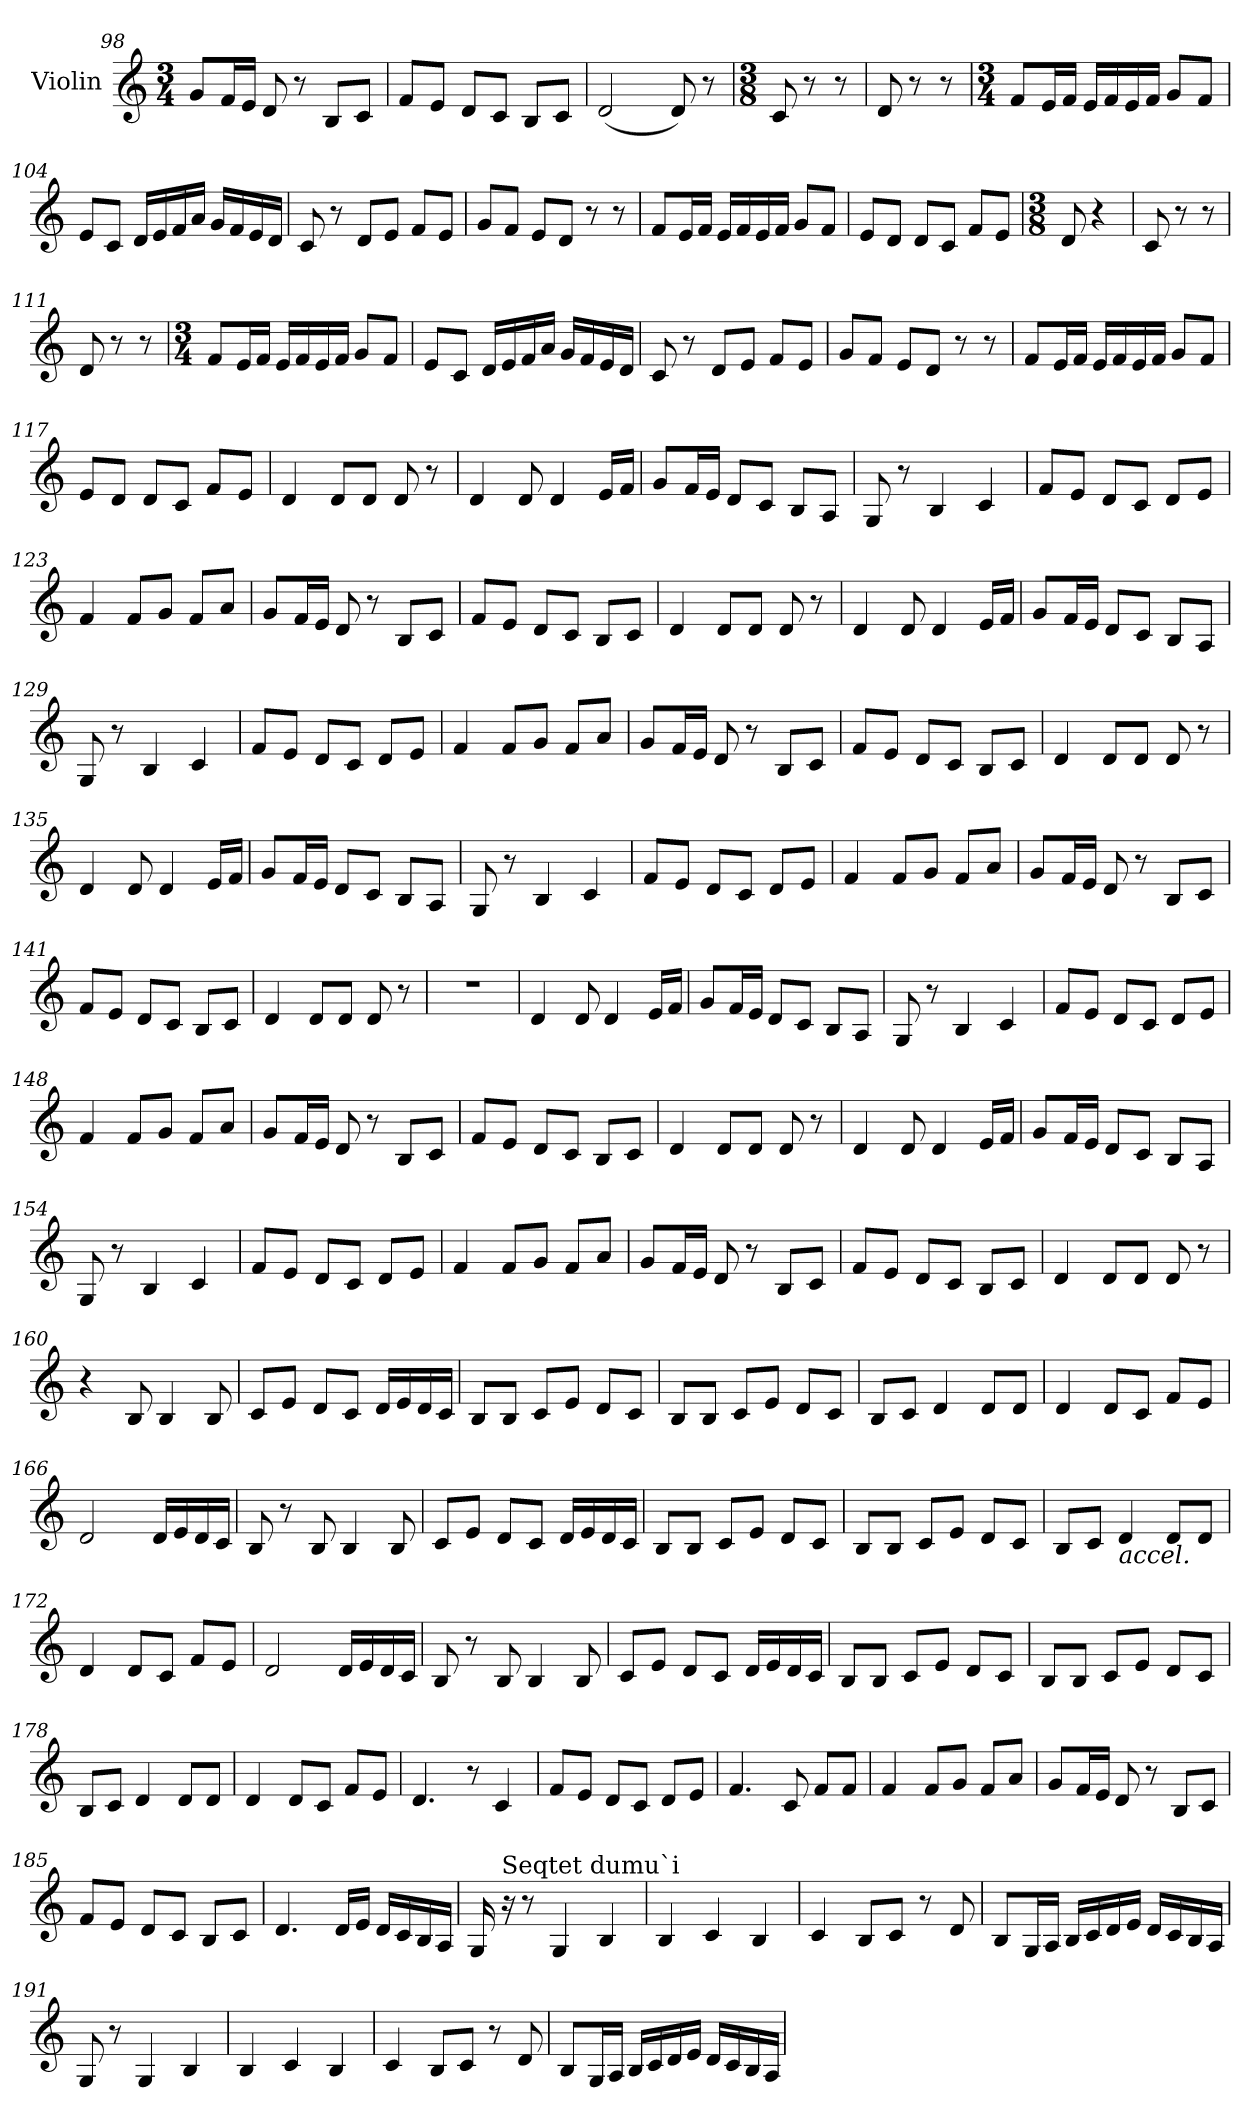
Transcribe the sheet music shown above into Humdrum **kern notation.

**kern
*part1
*staff1
*I"Violin
*clefG2
*k[]
*M3/4
=98
8g/L
16f/L
16e/JJ
8d/
8r
8B/L
8c/J
=99
8f/L
8e/J
8d/L
8c/J
8B/L
8c/J
!!LO:LB:g=z
=100
(<2d/
8d/)
8r
=101
*M3/8
8c/
8r
8r
=102
8d/
8r
8r
=103
*M3/4
8f/L
16e/L
16f/JJ
16e/LL
16f/
16e/
16f/JJ
8g/L
8f/J
=104
8e/L
8c/J
16d/LL
16e/
16f/
16a/JJ
16g/LL
16f/
16e/
16d/JJ
=105
8c/
8r
8d/L
8e/J
8f/L
8e/J
!!LO:LB:g=z
=106
8g/L
8f/J
8e/L
8d/J
8r
8r
=107
8f/L
16e/L
16f/JJ
16e/LL
16f/
16e/
16f/JJ
8g/L
8f/J
=108
8e/L
8d/J
8d/L
8c/J
8f/L
8e/J
=109
*M3/8
8d/
4r
=110
8c/
8r
8r
=111
8d/
8r
8r
!!LO:LB:g=z
=112
*M3/4
8f/L
16e/L
16f/JJ
16e/LL
16f/
16e/
16f/JJ
8g/L
8f/J
=113
8e/L
8c/J
16d/LL
16e/
16f/
16a/JJ
16g/LL
16f/
16e/
16d/JJ
=114
8c/
8r
8d/L
8e/J
8f/L
8e/J
=115
8g/L
8f/J
8e/L
8d/J
8r
8r
=116
8f/L
16e/L
16f/JJ
16e/LL
16f/
16e/
16f/JJ
8g/L
8f/J
!!LO:LB:g=z
=117
8e/L
8d/J
8d/L
8c/J
8f/L
8e/J
=118
4d/
8d/L
8d/J
8d/
8r
=119
4d/
8d/
4d/
16e/LL
16f/JJ
=120
8g/L
16f/L
16e/JJ
8d/L
8c/J
8B/L
8A/J
=121
8G/
8r
4B/
4c/
=122
8f/L
8e/J
8d/L
8c/J
8d/L
8e/J
!!LO:PB:g=z
=123
4f/
8f/L
8g/J
8f/L
8a/J
=124
8g/L
16f/L
16e/JJ
8d/
8r
8B/L
8c/J
=125
8f/L
8e/J
8d/L
8c/J
8B/L
8c/J
=126
4d/
8d/L
8d/J
8d/
8r
=127
4d/
8d/
4d/
16e/LL
16f/JJ
=128
8g/L
16f/L
16e/JJ
8d/L
8c/J
8B/L
8A/J
!!LO:LB:g=z
=129
8G/
8r
4B/
4c/
=130
8f/L
8e/J
8d/L
8c/J
8d/L
8e/J
=131
4f/
8f/L
8g/J
8f/L
8a/J
=132
8g/L
16f/L
16e/JJ
8d/
8r
8B/L
8c/J
=133
8f/L
8e/J
8d/L
8c/J
8B/L
8c/J
=134
4d/
8d/L
8d/J
8d/
8r
!!LO:LB:g=z
=135
4d/
8d/
4d/
16e/LL
16f/JJ
=136
8g/L
16f/L
16e/JJ
8d/L
8c/J
8B/L
8A/J
=137
8G/
8r
4B/
4c/
=138
8f/L
8e/J
8d/L
8c/J
8d/L
8e/J
=139
4f/
8f/L
8g/J
8f/L
8a/J
=140
8g/L
16f/L
16e/JJ
8d/
8r
8B/L
8c/J
!!LO:LB:g=z
=141
8f/L
8e/J
8d/L
8c/J
8B/L
8c/J
=142
4d/
8d/L
8d/J
8d/
8r
=143
2.r
=144
4d/
8d/
4d/
16e/LL
16f/JJ
=145
8g/L
16f/L
16e/JJ
8d/L
8c/J
8B/L
8A/J
=146
8G/
8r
4B/
4c/
!!LO:LB:g=z
=147
8f/L
8e/J
8d/L
8c/J
8d/L
8e/J
=148
4f/
8f/L
8g/J
8f/L
8a/J
=149
8g/L
16f/L
16e/JJ
8d/
8r
8B/L
8c/J
=150
8f/L
8e/J
8d/L
8c/J
8B/L
8c/J
=151
4d/
8d/L
8d/J
8d/
8r
=152
4d/
8d/
4d/
16e/LL
16f/JJ
!!LO:LB:g=z
=153
8g/L
16f/L
16e/JJ
8d/L
8c/J
8B/L
8A/J
=154
8G/
8r
4B/
4c/
=155
8f/L
8e/J
8d/L
8c/J
8d/L
8e/J
=156
4f/
8f/L
8g/J
8f/L
8a/J
=157
8g/L
16f/L
16e/JJ
8d/
8r
8B/L
8c/J
=158
8f/L
8e/J
8d/L
8c/J
8B/L
8c/J
!!LO:LB:g=z
=159
4d/
8d/L
8d/J
8d/
8r
=160
4r
8B/
4B/
8B/
=161
8c/L
8e/J
8d/L
8c/J
16d/LL
16e/
16d/
16c/JJ
=162
8B/L
8B/J
8c/L
8e/J
8d/L
8c/J
=163
8B/L
8B/J
8c/L
8e/J
8d/L
8c/J
=164
8B/L
8c/J
4d/
8d/L
8d/J
!!LO:LB:g=z
=165
4d/
8d/L
8c/J
8f/L
8e/J
=166
2d/
16d/LL
16e/
16d/
16c/JJ
=167
8B/
8r
8B/
4B/
8B/
=168
8c/L
8e/J
8d/L
8c/J
16d/LL
16e/
16d/
16c/JJ
=169
8B/L
8B/J
8c/L
8e/J
8d/L
8c/J
=170
8B/L
8B/J
8c/L
8e/J
8d/L
8c/J
!!LO:PB:g=z
=171
8B/L
8c/J
!LO:TX:b:i:t=accel.
4d/
8d/L
8d/J
=172
4d/
8d/L
8c/J
8f/L
8e/J
=173
2d/
16d/LL
16e/
16d/
16c/JJ
=174
8B/
8r
8B/
4B/
8B/
=175
8c/L
8e/J
8d/L
8c/J
16d/LL
16e/
16d/
16c/JJ
=176
8B/L
8B/J
8c/L
8e/J
8d/L
8c/J
!!LO:LB:g=z
=177
8B/L
8B/J
8c/L
8e/J
8d/L
8c/J
=178
8B/L
8c/J
4d/
8d/L
8d/J
=179
4d/
8d/L
8c/J
8f/L
8e/J
=180
4.d/
8r
4c/
=181
8f/L
8e/J
8d/L
8c/J
8d/L
8e/J
=182
4.f/
8c/
8f/L
8f/J
!!LO:LB:g=z
=183
4f/
8f/L
8g/J
8f/L
8a/J
=184
8g/L
16f/L
16e/JJ
8d/
8r
8B/L
8c/J
=185
8f/L
8e/J
8d/L
8c/J
8B/L
8c/J
=186
4.d/
16d/LL
16e/JJ
16d/LL
16c/
16B/
16A/JJ
=187
*MM60
16G/
!LO:TX:a:t=Seqtet dumu`i
16r
8r
4G/
4B/
=188
4B/
4c/
4B/
!!LO:LB:g=z
=189
4c/
8B/L
8c/J
8r
8d/
=190
8B/L
16G/L
16A/JJ
16B/LL
16c/
16d/
16e/JJ
16d/LL
16c/
16B/
16A/JJ
=191
8G/
8r
4G/
4B/
=192
4B/
4c/
4B/
=193
4c/
8B/L
8c/J
8r
8d/
!!LO:LB:g=z
=194
8B/L
16G/L
16A/JJ
16B/LL
16c/
16d/
16e/JJ
16d/LL
16c/
16B/
16A/JJ
=
*-
